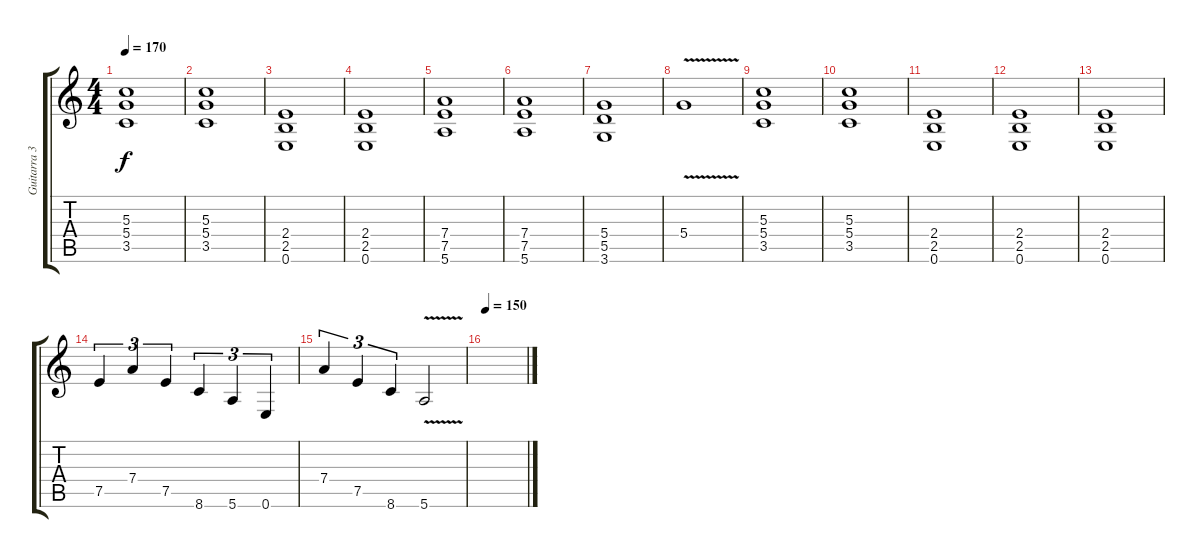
\track ("Guitarra 3" "Guitarra 3") {instrument overdrivenguitar}
\staff {score tabs}
\tuning (E4 B3 G3 D3 A2 E2) {hide}
\ts (4 4)
\tempo 170
\clef g2
\ks c
(5.3 5.4 3.5).1{dy f} |
(5.3 5.4 3.5).1 |
(2.4 2.5 0.6).1 |
(2.4 2.5 0.6).1 |
(7.4 7.5 5.6).1 |
(7.4 7.5 5.6).1 |
(5.4 5.5 3.6).1 |
5.4{v}.1 |
(5.3 5.4 3.5).1 |
(5.3 5.4 3.5).1 |
(2.4 2.5 0.6).1 |
(2.4 2.5 0.6).1 |
(2.4 2.5 0.6).1 |
7.5.4{tu (3 2)} 7.4.4{tu (3 2)} 7.5.4{tu (3 2)} 8.6.4{tu (3 2)} 5.6.4{tu (3 2)} 0.6.4{tu (3 2)} |
7.4.4{tu (3 2)} 7.5.4{tu (3 2)} 8.6.4{tu (3 2)} 5.6{v}.2 |
\tempo 150
